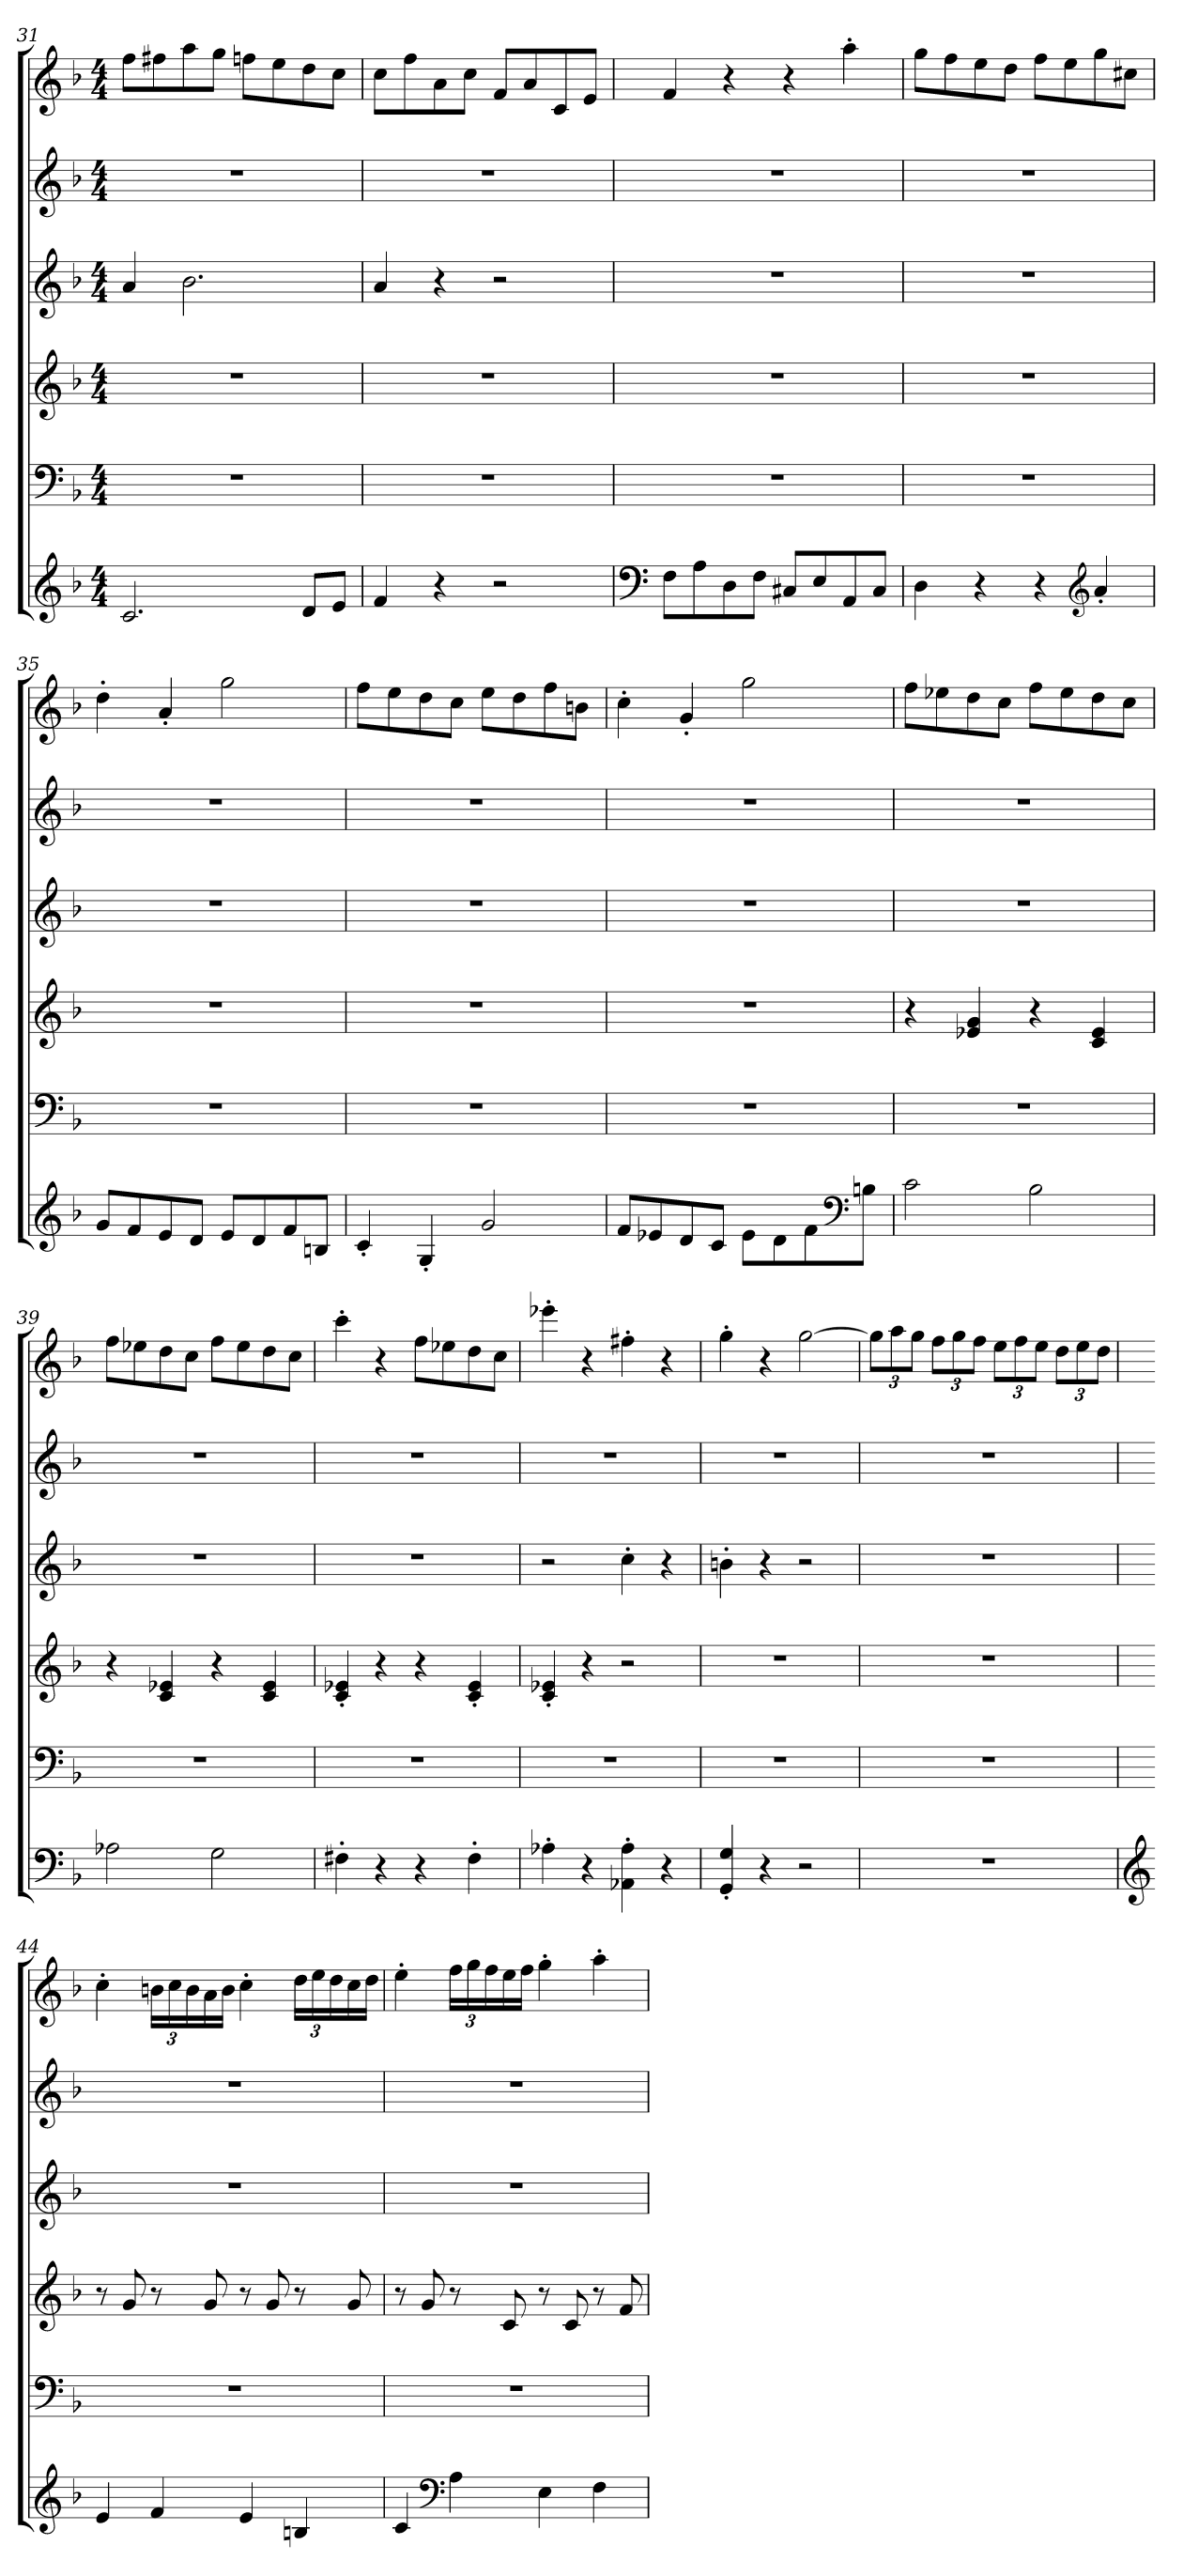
**kern	**kern	**kern	**kern	**kern	**kern
*part5	*part4	*part3	*part2	*part1	*part1
*staff6	*staff5	*staff4	*staff3	*staff2	*staff1
*clefG2	*clefF4	*clefG2	*clefG2	*clefG2	*clefG2
*k[b-]	*k[b-]	*k[b-]	*k[b-]	*k[b-]	*k[b-]
*M4/4	*M4/4	*M4/4	*M4/4	*M4/4	*M4/4
=31	=31	=31	=31	=31	=31
2.c/	1r	1r	4a/	1r	8ff\L
.	.	.	.	.	8ff#X\
.	.	.	2.b-\	.	8aa\
.	.	.	.	.	8gg\J
.	.	.	.	.	8ffn\L
.	.	.	.	.	8ee\
8d/L	.	.	.	.	8dd\
8e/J	.	.	.	.	8cc\J
!!LO:PB:g=z
=32	=32	=32	=32	=32	=32
4f/	1r	1r	4a/	1r	8cc\L
.	.	.	.	.	8ff\
4r	.	.	4r	.	8a\
.	.	.	.	.	8cc\J
2r	.	.	2r	.	8f/L
.	.	.	.	.	8a/
.	.	.	.	.	8c/
.	.	.	.	.	8e/J
=33	=33	=33	=33	=33	=33
*clefF4	*	*	*	*	*
8F\L	1r	1r	1r	1r	4f/
8A\	.	.	.	.	.
8D\	.	.	.	.	4r
8F\J	.	.	.	.	.
8C#X/L	.	.	.	.	4r
8E/	.	.	.	.	.
8AA/	.	.	.	.	4aa'\
8C#/J	.	.	.	.	.
=34	=34	=34	=34	=34	=34
*	*	*	*	*	*MM181
4D\	1r	1r	1r	1r	8gg\L
.	.	.	.	.	8ff\
4r	.	.	.	.	8ee\
.	.	.	.	.	8dd\J
4r	.	.	.	.	8ff\L
.	.	.	.	.	8ee\
*clefG2	*	*	*	*	*
4a'/	.	.	.	.	8gg\
.	.	.	.	.	8cc#X\J
=35	=35	=35	=35	=35	=35
8g/L	1r	1r	1r	1r	4dd'\
8f/	.	.	.	.	.
8e/	.	.	.	.	4a'/
8d/J	.	.	.	.	.
8e/L	.	.	.	.	2gg\
8d/	.	.	.	.	.
8f/	.	.	.	.	.
8Bn/J	.	.	.	.	.
!!LO:LB:g=z
=36	=36	=36	=36	=36	=36
4c'/	1r	1r	1r	1r	8ff\L
.	.	.	.	.	8ee\
4G'/	.	.	.	.	8dd\
.	.	.	.	.	8cc\J
2g/	.	.	.	.	8ee\L
.	.	.	.	.	8dd\
.	.	.	.	.	8ff\
.	.	.	.	.	8bn\J
=37	=37	=37	=37	=37	=37
8f/L	1r	1r	1r	1r	4cc'\
8e-X/	.	.	.	.	.
8d/	.	.	.	.	4g'/
8c/J	.	.	.	.	.
8e-\L	.	.	.	.	2gg\
8d\	.	.	.	.	.
8f\	.	.	.	.	.
*clefF4	*	*	*	*	*
8Bn\J	.	.	.	.	.
=38	=38	=38	=38	=38	=38
2c\	1r	4r	1r	1r	8ff\L
.	.	.	.	.	8ee-X\
.	.	4e-X/ 4g/	.	.	8dd\
.	.	.	.	.	8cc\J
2B-\	.	4r	.	.	8ff\L
.	.	.	.	.	8ee-\
.	.	4c/ 4e-/	.	.	8dd\
.	.	.	.	.	8cc\J
=39	=39	=39	=39	=39	=39
2A-X\	1r	4r	1r	1r	8ff\L
.	.	.	.	.	8ee-X\
.	.	4c/ 4e-X/	.	.	8dd\
.	.	.	.	.	8cc\J
2G\	.	4r	.	.	8ff\L
.	.	.	.	.	8ee-\
.	.	4c/ 4e-/	.	.	8dd\
.	.	.	.	.	8cc\J
!!LO:PB:g=z
=40	=40	=40	=40	=40	=40
*	*	*	*	*	*MM179
4F#X'\	1r	4c/' 4e-X/'	1r	1r	4ccc'\
4r	.	4r	.	.	4r
4r	.	4r	.	.	8ff\L
.	.	.	.	.	8ee-X\
4F#'\	.	4c/' 4e-/'	.	.	8dd\
.	.	.	.	.	8cc\J
=41	=41	=41	=41	=41	=41
4A-X'\	1r	4c/' 4e-X/'	2r	1r	4eee-X'\
4r	.	4r	.	.	4r
4AA-X\' 4A-\'	.	2r	4cc'\	.	4ff#X'\
4r	.	.	4r	.	4r
=42	=42	=42	=42	=42	=42
*	*	*	*	*	*MM170
4GG/' 4G/'	1r	1r	4bn'\	1r	4gg'\
4r	.	.	4r	.	4r
*	*	*	*	*	*MM181
2r	.	.	2r	.	[2gg\
=43	=43	=43	=43	=43	=43
*	*	*	*	*	*Xbrackettup
1r	1r	1r	1r	1r	12gg\L]
.	.	.	.	.	12aa\
.	.	.	.	.	12gg\J
.	.	.	.	.	12ff\L
.	.	.	.	.	12gg\
.	.	.	.	.	12ff\J
.	.	.	.	.	12ee\L
.	.	.	.	.	12ff\
.	.	.	.	.	12ee\J
.	.	.	.	.	12dd\L
.	.	.	.	.	12ee\
.	.	.	.	.	12dd\J
!!LO:LB:g=z
=44	=44	=44	=44	=44	=44
*clefG2	*	*	*	*	*
4e/	1r	8r	1r	1r	4cc'\
.	.	8g/	.	.	.
4f/	.	8r	.	.	24bn\LL
.	.	.	.	.	24cc\
.	.	.	.	.	24b\
.	.	8g/	.	.	16a\
.	.	.	.	.	16b\JJ
4e/	.	8r	.	.	4cc'\
.	.	8g/	.	.	.
4Bn/	.	8r	.	.	24dd\LL
.	.	.	.	.	24ee\
.	.	.	.	.	24dd\
.	.	8g/	.	.	16cc\
.	.	.	.	.	16dd\JJ
=45	=45	=45	=45	=45	=45
4c/	1r	8r	1r	1r	4ee'\
.	.	8g/	.	.	.
*clefF4	*	*	*	*	*
4A\	.	8r	.	.	24ff\LL
.	.	.	.	.	24gg\
.	.	.	.	.	24ff\
.	.	8c/	.	.	16ee\
.	.	.	.	.	16ff\JJ
4E\	.	8r	.	.	4gg'\
.	.	8c/	.	.	.
4F\	.	8r	.	.	4aa'\
.	.	8f/	.	.	.
=	=	=	=	=	=
*-	*-	*-	*-	*-	*-
